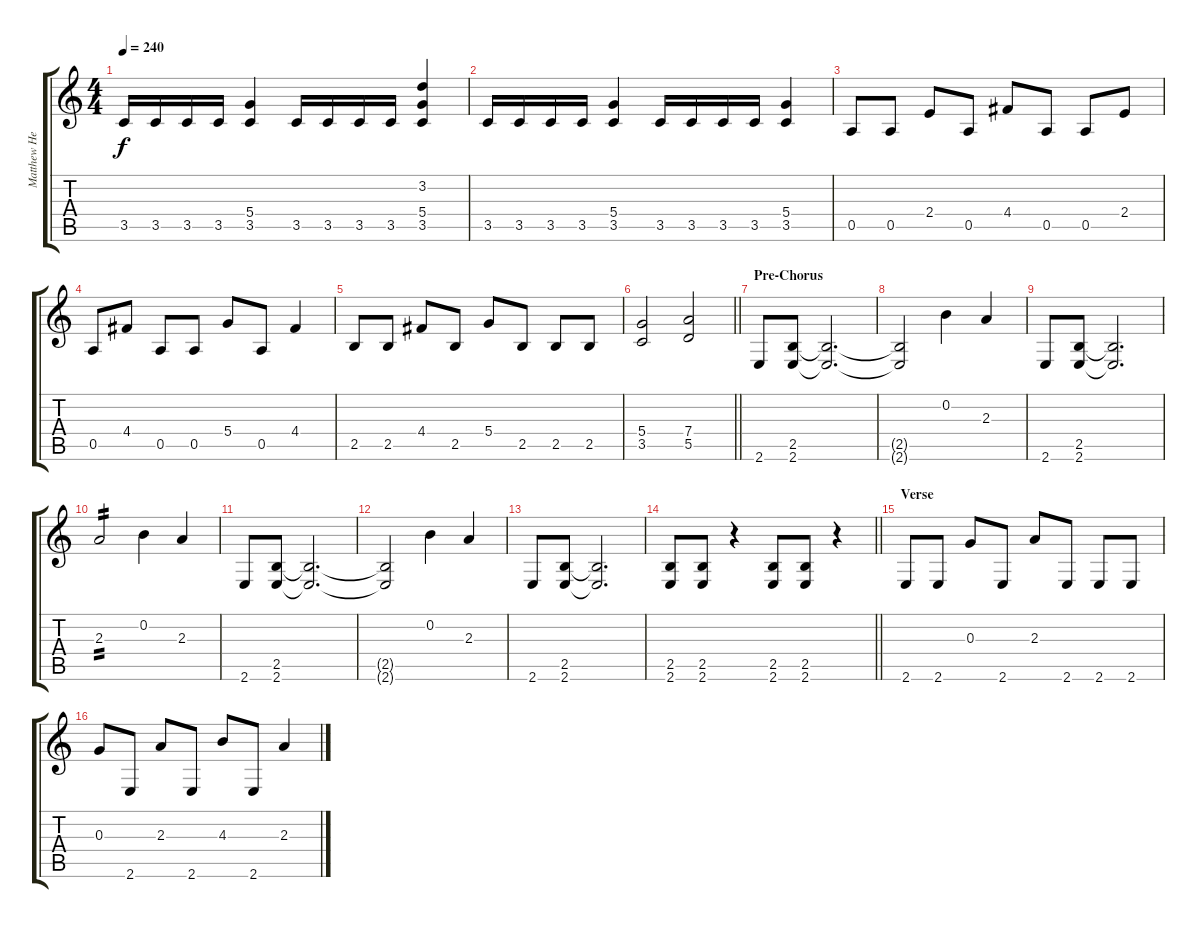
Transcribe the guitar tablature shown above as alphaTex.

\track ("Matthew Heafy" "Matthew He") {instrument overdrivenguitar}
\staff {score tabs}
\tuning (E4 B3 G3 D3 A2 D2) {hide}
\ts (4 4)
\tempo 240
\clef g2
\ks c
3.5.16{dy f} 3.5.16 3.5.16 3.5.16 (5.4 3.5).4 3.5.16 3.5.16 3.5.16 3.5.16 (3.2 5.4 3.5).4 |
3.5.16 3.5.16 3.5.16 3.5.16 (5.4 3.5).4 3.5.16 3.5.16 3.5.16 3.5.16 (5.4 3.5).4 |
0.5.8 0.5.8 2.4.8 0.5.8 4.4.8 0.5.8 0.5.8 2.4.8 |
0.5.8 4.4.8 0.5.8 0.5.8 5.4.8 0.5.8 4.4.4 |
2.5.8 2.5.8 4.4.8 2.5.8 5.4.8 2.5.8 2.5.8 2.5.8 |
\barLineRight lightlight
(5.4 3.5).2 (7.4 5.5).2 |
\section ("" "Pre-Chorus")
2.6.8 (2.5 2.6).8 (2.5{t} 2.6{t}).2{d} |
(2.5{t} 2.6{t}).2 0.2.4 2.3.4 |
2.6.8 (2.5 2.6).8 (2.5{t} 2.6{t}).2{d} |
2.3.2{tp 2} 0.2.4 2.3.4 |
2.6.8 (2.5 2.6).8 (2.5{t} 2.6{t}).2{d} |
(2.5{t} 2.6{t}).2 0.2.4 2.3.4 |
2.6.8 (2.5 2.6).8 (2.5{t} 2.6{t}).2{d} |
\barLineRight lightlight
(2.5 2.6).8 (2.5 2.6).8 r.4 (2.5 2.6).8 (2.5 2.6).8 r.4 |
\section ("" "Verse")
2.6.8 2.6.8 0.3.8 2.6.8 2.3.8 2.6.8 2.6.8 2.6.8 |
0.3.8 2.6.8 2.3.8 2.6.8 4.3.8 2.6.8 2.3.4
